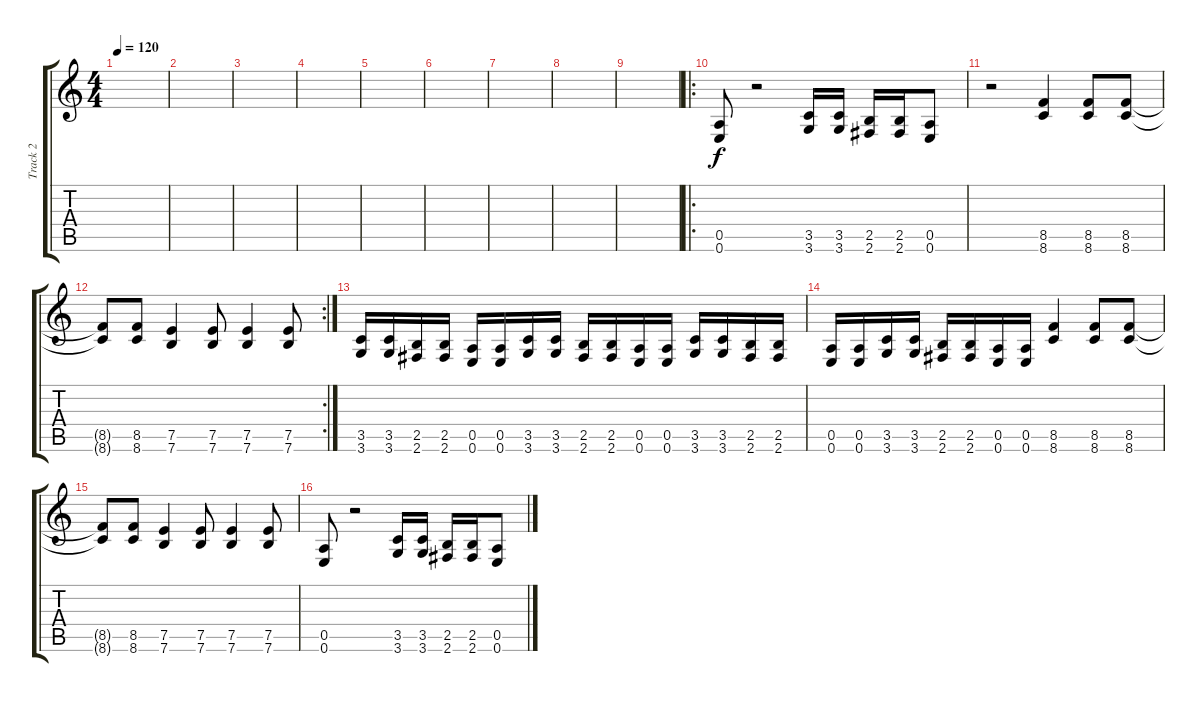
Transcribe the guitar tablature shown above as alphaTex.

\track ("Track 2" "Track 2") {instrument distortionguitar}
\staff {score tabs}
\tuning (E4 B3 G3 D3 A2 E2) {hide}
\ts (4 4)
\tempo 120
\clef g2
\ks c
|
|
|
|
|
|
|
|
|
\ro
(0.5 0.6).8 r.2 (3.5 3.6).16 (3.5 3.6).16 (2.5 2.6).16 (2.5 2.6).16 (0.5 0.6).8 |
r.2 (8.5 8.6).4 (8.5 8.6).8 (8.5 8.6).8 |
\rc 2
(8.5{t} 8.6{t}).8 (8.5 8.6).8 (7.5 7.6).4 (7.5 7.6).8 (7.5 7.6).4 (7.5 7.6).8 |
(3.5 3.6).16 (3.5 3.6).16 (2.5 2.6).16 (2.5 2.6).16 (0.5 0.6).16 (0.5 0.6).16 (3.5 3.6).16 (3.5 3.6).16 (2.5 2.6).16 (2.5 2.6).16 (0.5 0.6).16 (0.5 0.6).16 (3.5 3.6).16 (3.5 3.6).16 (2.5 2.6).16 (2.5 2.6).16 |
(0.5 0.6).16 (0.5 0.6).16 (3.5 3.6).16 (3.5 3.6).16 (2.5 2.6).16 (2.5 2.6).16 (0.5 0.6).16 (0.5 0.6).16 (8.5 8.6).4 (8.5 8.6).8 (8.5 8.6).8 |
(8.5{t} 8.6{t}).8 (8.5 8.6).8 (7.5 7.6).4 (7.5 7.6).8 (7.5 7.6).4 (7.5 7.6).8 |
(0.5 0.6).8 r.2 (3.5 3.6).16 (3.5 3.6).16 (2.5 2.6).16 (2.5 2.6).16 (0.5 0.6).8
